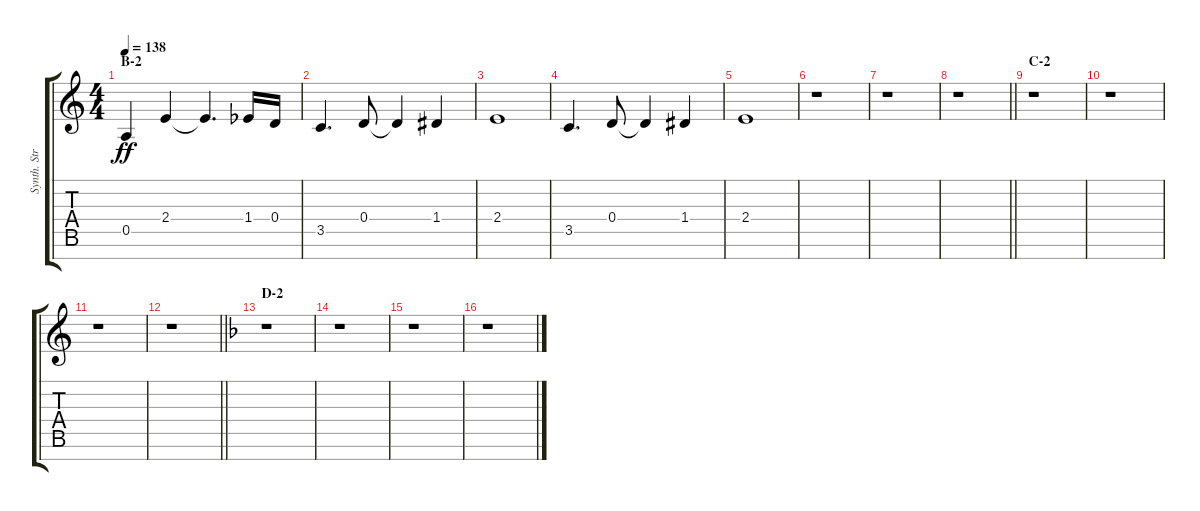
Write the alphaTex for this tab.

\track ("Synth. Strings II" "Synth. Str") {instrument stringensemble1}
\staff {score tabs}
\tuning (E5 B4 G4 D4 A3 E3 B2) {hide}
\ts (4 4)
\section ("" "B-2")
\tempo 138
\clef g2
\ks c
0.5.4{dy ff} 2.4.4 2.4{t}.4{d} 1.4{acc b}.16 0.4.16 |
3.5.4{d} 0.4.8 0.4{t}.4 1.4.4 |
2.4.1 |
3.5.4{d} 0.4.8 0.4{t}.4 1.4.4 |
2.4.1 |
r.1 |
r.1 |
\barLineRight lightlight
r.1 |
\section ("" "C-2")
r.1 |
r.1 |
r.1 |
\barLineRight lightlight
r.1 |
\section ("" "D-2")
\ks f
r.1 |
r.1 |
r.1 |
r.1
